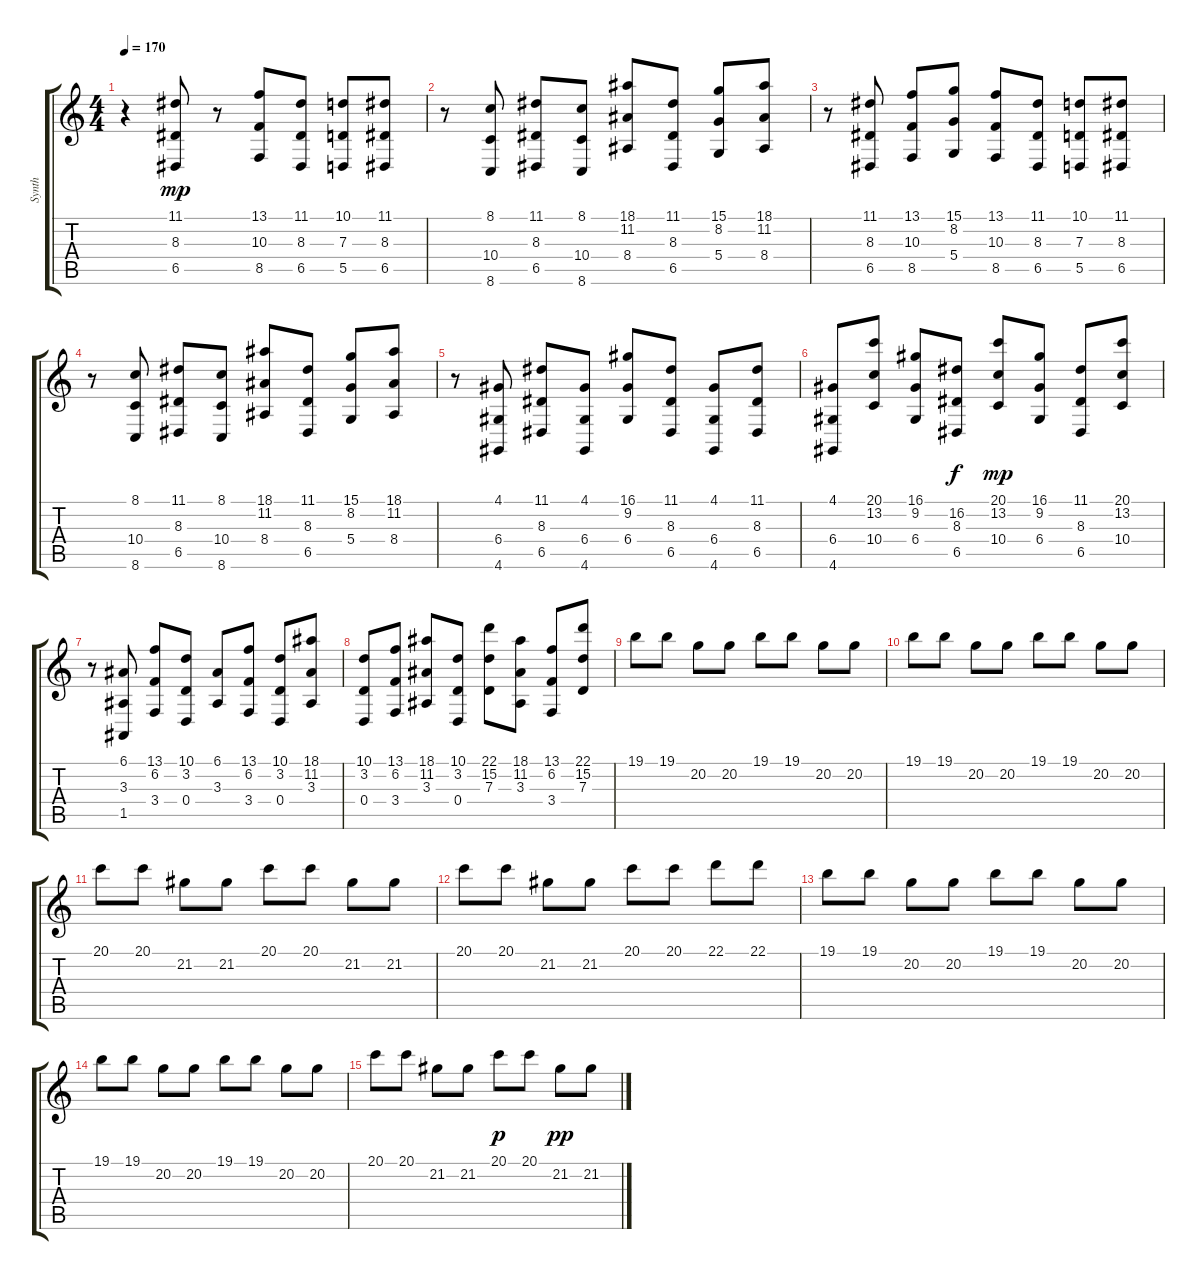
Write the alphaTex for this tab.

\track ("Synth" "Synth") {instrument synthstrings1}
\staff {score tabs}
\tuning (E4 B3 G3 D3 A2 E2) {hide}
\ts (4 4)
\tempo 170
\clef g2
\ks c
r.4{dy mp} (11.1 8.3 6.5).8 r.8 (13.1 10.3 8.5).8 (11.1 8.3 6.5).8 (10.1 7.3 5.5).8 (11.1 8.3 6.5).8 |
r.8 (8.1 10.4 8.6).8 (11.1 8.3 6.5).8 (8.1 10.4 8.6).8 (18.1 11.2 8.4).8 (11.1 8.3 6.5).8 (15.1 8.2 5.4).8 (18.1 11.2 8.4).8 |
r.8 (11.1 8.3 6.5).8 (13.1 10.3 8.5).8 (15.1 8.2 5.4).8 (13.1 10.3 8.5).8 (11.1 8.3 6.5).8 (10.1 7.3 5.5).8 (11.1 8.3 6.5).8 |
r.8 (8.1 10.4 8.6).8 (11.1 8.3 6.5).8 (8.1 10.4 8.6).8 (18.1 11.2 8.4).8 (11.1 8.3 6.5).8 (15.1 8.2 5.4).8 (18.1 11.2 8.4).8 |
r.8 (4.1 6.4 4.6).8 (11.1 8.3 6.5).8 (4.1 6.4 4.6).8 (16.1 9.2 6.4).8 (11.1 8.3 6.5).8 (4.1 6.4 4.6).8 (11.1 8.3 6.5).8 |
(4.1 6.4 4.6).8 (20.1 13.2 10.4).8 (16.1 9.2 6.4).8 (16.2 8.3 6.5).8{dy f} (20.1 13.2 10.4).8{dy mp} (16.1 9.2 6.4).8 (11.1 8.3 6.5).8 (20.1 13.2 10.4).8 |
r.8 (6.1 3.3 1.5).8 (13.1 6.2 3.4).8 (10.1 3.2 0.4).8 (6.1 3.3).8 (13.1 6.2 3.4).8 (10.1 3.2 0.4).8 (18.1 11.2 3.3).8 |
(10.1 3.2 0.4).8 (13.1 6.2 3.4).8 (18.1 11.2 3.3).8 (10.1 3.2 0.4).8 (22.1 15.2 7.3).8 (18.1 11.2 3.3).8 (13.1 6.2 3.4).8 (22.1 15.2 7.3).8 |
19.1.8 19.1.8 20.2.8 20.2.8 19.1.8 19.1.8 20.2.8 20.2.8 |
19.1.8 19.1.8 20.2.8 20.2.8 19.1.8 19.1.8 20.2.8 20.2.8 |
20.1.8 20.1.8 21.2.8 21.2.8 20.1.8 20.1.8 21.2.8 21.2.8 |
20.1.8 20.1.8 21.2.8 21.2.8 20.1.8 20.1.8 22.1.8 22.1.8 |
19.1.8 19.1.8 20.2.8 20.2.8 19.1.8 19.1.8 20.2.8 20.2.8 |
19.1.8 19.1.8 20.2.8 20.2.8 19.1.8 19.1.8 20.2.8 20.2.8 |
20.1.8 20.1.8 21.2.8 21.2.8 20.1.8{dy p} 20.1.8 21.2.8{dy pp} 21.2.8
